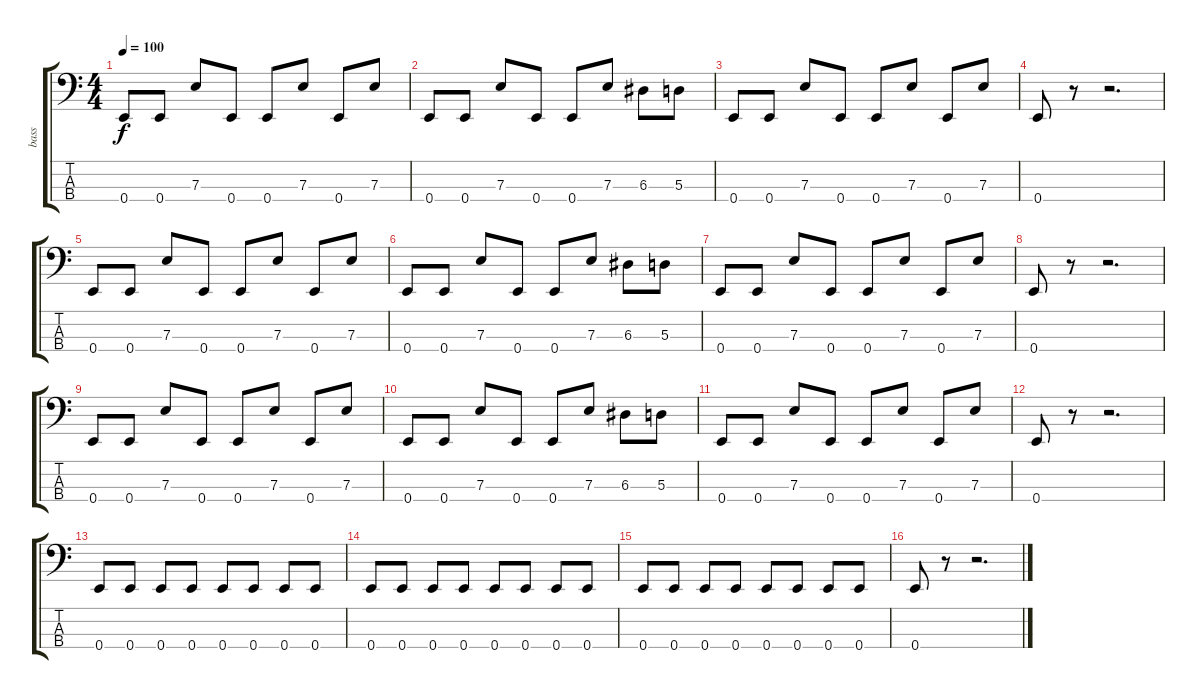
\track ("bass" "bass") {instrument electricbassfinger}
\staff {score tabs}
\tuning (G2 D2 A1 E1) {hide}
\ts (4 4)
\tempo 100
\clef f4
\ks c
0.4.8{dy f} 0.4.8 7.3.8 0.4.8 0.4.8 7.3.8 0.4.8 7.3.8 |
0.4.8 0.4.8 7.3.8 0.4.8 0.4.8 7.3.8 6.3.8 5.3.8 |
0.4.8 0.4.8 7.3.8 0.4.8 0.4.8 7.3.8 0.4.8 7.3.8 |
0.4.8 r.8 r.2{d} |
0.4.8 0.4.8 7.3.8 0.4.8 0.4.8 7.3.8 0.4.8 7.3.8 |
0.4.8 0.4.8 7.3.8 0.4.8 0.4.8 7.3.8 6.3.8 5.3.8 |
0.4.8 0.4.8 7.3.8 0.4.8 0.4.8 7.3.8 0.4.8 7.3.8 |
0.4.8 r.8 r.2{d} |
0.4.8 0.4.8 7.3.8 0.4.8 0.4.8 7.3.8 0.4.8 7.3.8 |
0.4.8 0.4.8 7.3.8 0.4.8 0.4.8 7.3.8 6.3.8 5.3.8 |
0.4.8 0.4.8 7.3.8 0.4.8 0.4.8 7.3.8 0.4.8 7.3.8 |
0.4.8 r.8 r.2{d} |
0.4.8{volume 10} 0.4.8 0.4.8 0.4.8 0.4.8 0.4.8 0.4.8 0.4.8 |
0.4.8 0.4.8 0.4.8 0.4.8 0.4.8 0.4.8 0.4.8 0.4.8 |
0.4.8 0.4.8 0.4.8 0.4.8 0.4.8 0.4.8 0.4.8 0.4.8 |
0.4.8 r.8 r.2{d}
